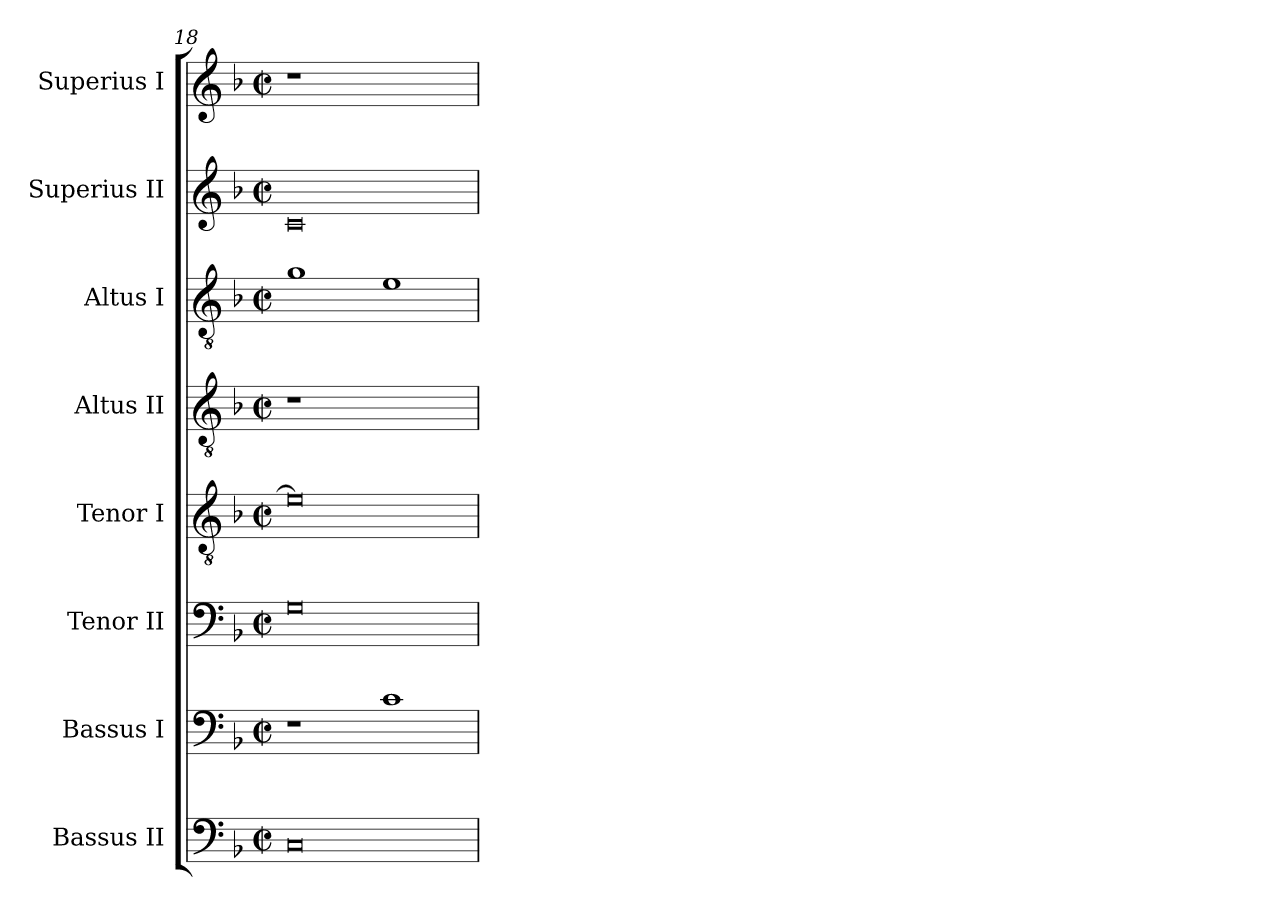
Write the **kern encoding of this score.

**kern	**kern	**kern	**kern	**kern	**kern	**kern	**kern
*part8	*part7	*part6	*part5	*part4	*part3	*part2	*part1
*staff8	*staff7	*staff6	*staff5	*staff4	*staff3	*staff2	*staff1
*I"Bassus II	*I"Bassus I	*I"Tenor II	*I"Tenor I	*I"Altus II	*I"Altus I	*I"Superius II	*I"Superius I
*I'B. II	*I'B. I	*I'T. II	*I'T. I	*I'A. II	*I'A. I	*I'S. II	*I'S. I
*clefF4	*clefF4	*clefF4	*clefGv2	*clefGv2	*clefGv2	*clefG2	*clefG2
*	*	*	*ITrd7c12	*ITrd7c12	*ITrd7c12	*	*
*k[b-]	*k[b-]	*k[b-]	*k[b-]	*k[b-]	*k[b-]	*k[b-]	*k[b-]
*F:	*F:	*F:	*F:	*F:	*F:	*F:	*F:
*M2/2	*M2/2	*M2/2	*M2/2	*M2/2	*M2/2	*M2/2	*M2/2
*met(c|)	*met(c|)	*met(c|)	*met(c|)	*met(c|)	*met(c|)	*met(c|)	*met(c|)
=18	=18	=18	=18	=18	=18	=18	=18
!	!	!	!	!LO:N:vis=1	!	!	!LO:N:vis=1
0Ci	1r	0Gi	0Ei]	1r	1Gi	0ci	1r
.	1ci	.	.	1ryy	1Ei	.	1ryy
=	=	=	=	=	=	=	=
*-	*-	*-	*-	*-	*-	*-	*-
